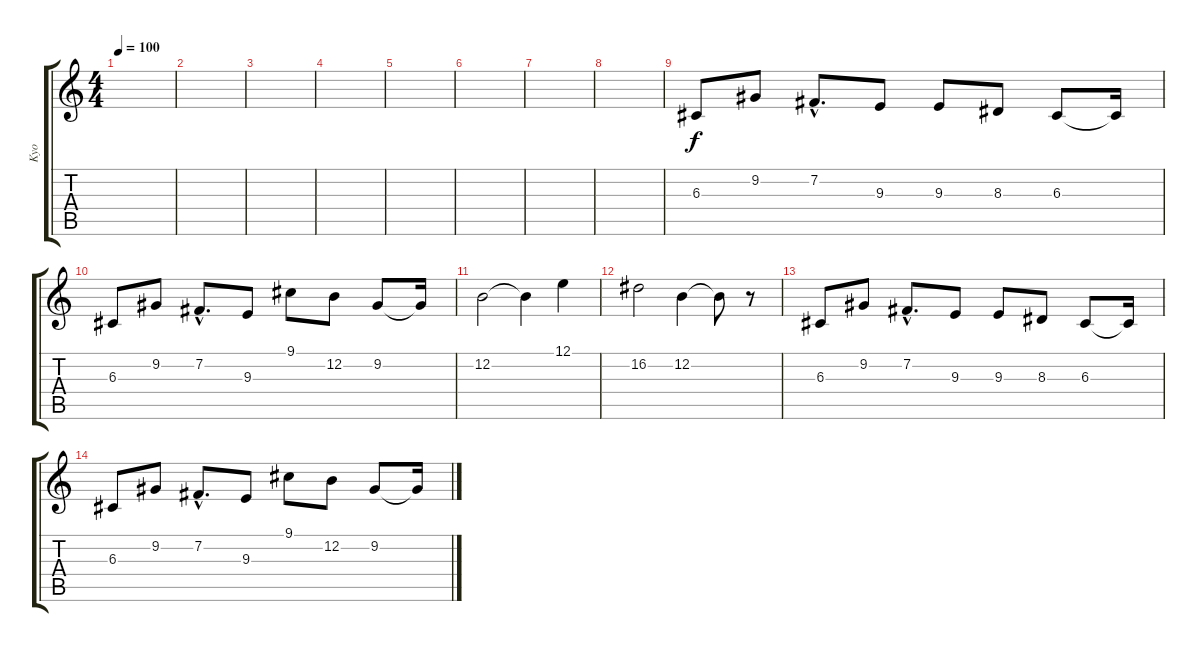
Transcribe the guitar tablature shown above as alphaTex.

\track ("Kyo" "Kyo") {instrument synthvoice}
\staff {score tabs}
\tuning (E4 B3 G3 D3 A2 E2) {hide}
\ts (4 4)
\tempo 100
\clef g2
\ks c
|
|
|
|
|
|
|
|
6.3.8 9.2.8 7.2{hac}.8{d} 9.3.8 9.3.8 8.3.8 6.3.8 6.3{t}.16 |
6.3.8 9.2.8 7.2{hac}.8{d} 9.3.8 9.1.8 12.2.8 9.2.8 9.2{t}.16 |
12.2.2 12.2{t}.4 12.1.4 |
16.2.2 12.2.4 12.2{t}.8 r.8 |
6.3.8 9.2.8 7.2{hac}.8{d} 9.3.8 9.3.8 8.3.8 6.3.8 6.3{t}.16 |
6.3.8 9.2.8 7.2{hac}.8{d} 9.3.8 9.1.8 12.2.8 9.2.8 9.2{t}.16
